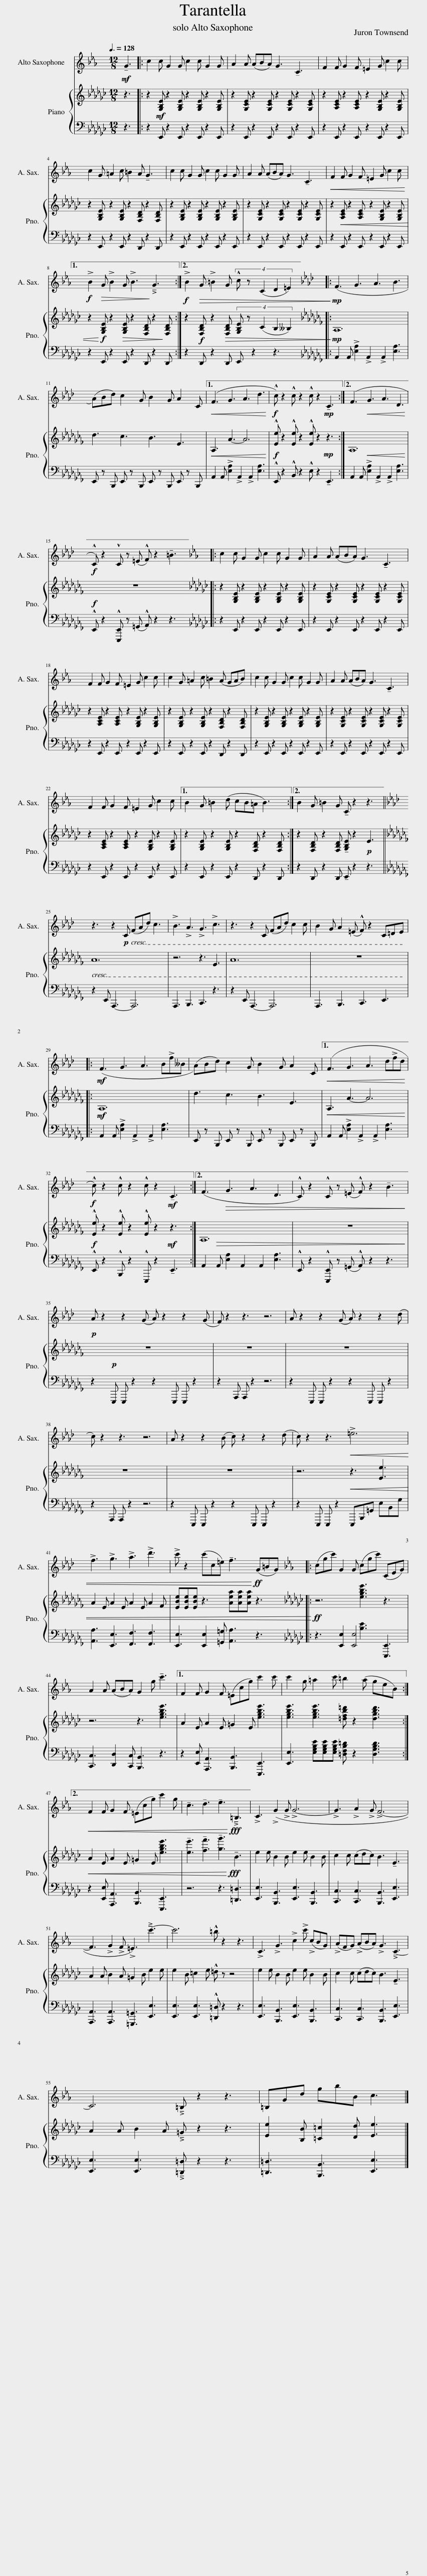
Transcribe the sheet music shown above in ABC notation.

X:1
%%score 1 { 2 | ( 3 4 ) }
L:1/8
Q:3/8=128
M:12/8
I:linebreak $
K:Gb
V:1 treble transpose=-9
V:2 treble
V:3 bass
V:4 bass
V:1
[K:Eb]!mf! !tenuto!G3 |:!mf! c2 c G2 G c2 c G2 G | A2 A (ABA) G3 !tenuto!C3 | F2 F G2 F =E2 G c2 c |$ c2 G =A2 c =B2 A !tenuto!G3 | %5
 c2 c G2 G c2 c G2 G | A2 A (ABA) G3 !tenuto!C3 |!<(! F2 F G2 F =E2 G c2 c!<)! |1$!f! !>!B2!>(! G !>!B2 G !>!B3!>)!!mf! G3 :|2!f! !>!B2!>(! G !>!=B2 G (4:3:5!^!c z (C2 D2 =E2)!>)! |: %10
[K:Ab]!mp! (F3!<(! G3 A3 B3!<)! |$!mf! (A)!>(!Bd) c2 G B2 G A2 C!>)! |1!<(! (F3 G3 A3 d3!<)! |!f! !^!c) z2 !^!c z2 !^!c z2!mp! !tenuto!C3 :|2!mp! (F3!<(! G3 A3 D3!<)! |$ %15
!f! !^!C) z2 !^!C z (=E !^!F) z2 !tenuto!=B3 |:[K:Eb] c2 c G2 G c2 c G2 G | A2 A (ABA) G3 !tenuto!C3 |$ F2 F G2 F =E2 G c2 c | c2 G =A2 c =B2 (A GAB) | %20
 c2 c G2 G c2 c G2 G | A2 A (ABA) G3 !tenuto!C3 |$ F2 F G2 F =E2 G c2 c |1 B2 G =B2 (d cB=A B3) :|2 B2 G =B2 G !tenuto!C z2 z3 ||$ %25
[K:Ab] z3 z2!p! C (FAd) c3 | !>!B3 !>!A3 !>!G3 !>!c3 | z3 z2 C (FAd) c2 c | B2 G A2 (=E !^!F) z2 C=DE |:$!mf! (F3 G3 A3 B!>!f__B | %30
 (A)Bd) c2 G B2 G A2 C |1!<(! (F3 G3 A3 d!>!fd!<)! |$!f! !^!c) z2 !^!c z2 !^!c z2!mf! !tenuto!C3 :|2!mf! (F3!>(! G3 A3 D3 | !^!C) z2 !^!C z (=E !^!F) z2 !tenuto!B3!>)! ||$ %35
!p! A z2 z2 (G A) z2 z2 (G | F) z2 z3 z6 | A z2 z2 (G A) z2 z2 (d |$ c) z2 z3 z6 | A z2 z2 (B c) z2 z2 (d | %40
 c) z2 z3!<(! !>!=e6 |$ !>!f3 !>!g3 !>!a3 !>!d'3 | !>!c' z2 (c'c=e) !tenuto!f3!<)!!ff! (G=BG) |:[K:Eb] (cgc') G2 G (cgc') (CEG) |$ A2 A (ABA) G2 g !tenuto!c'3 |1 %45
 F2 F G2 F (=Ecg) c'2 c' | c'2 g =a2 c' =b2 (a ge=B) :|2$!<(! F2 F G2 F (=Ecg) c'2 g | !tenuto!c3 !tenuto!d3 !tenuto!e3!<)!!fff! =B,3 || !>!C3 (!>!G2 !>!G !>!G6- | %50
 !>!G3 !>!A2 !>!G !>!F6- |$ F3 !>!G2 !>!F !>!=E3) c'3- | c'6 !^!=b z2 z3 | !>!C3 !>!G3 !>!c2 !>!c' (!>!cBG) | (!>!AFG) (!>!ABA) !>!G3 C3- |$ %55
 C6 =B, z2 z3 |[M:9/8] =B,Gd g=b=B c3 |] %57
V:2
 z3 |: z2!mf! [G,B,E] z2 [G,B,E] z2 [G,B,E] z2 [G,B,E] | z2 [G,CE] z2 [G,CE] z2 [G,CE] z2 [G,CE] | z2 [A,CE] z2 [A,CE] z2 [=G,B,E] z2 [G,B,E] |$ z2 [G,B,E] z2 [G,B,E] z2 [F,B,=D] z2 [F,B,D] | %5
 z2 [G,B,E] z2 [G,B,E] z2 [G,B,E] z2 [G,B,E] | z2 [G,CE] z2 [G,CE] z2 [G,CE] z2 [G,CE] | z2!<(! [A,CE] z2 [A,CE] z2 [=G,B,E] z2 [G,B,E] |1$ z2!<)!!f! [G,B,E] z2!>(! [G,B,E] z2 [F,B,D] z2!>)!!mf! [F,B,D] :|2 z2!f! [F,B,D] z2!>(! [F,B,=D] (4:3:5[G,B,E] z (C2 B,2 __B,2)!>)! |: %10
[K:Cb]!mp! A,12 |$!mf! d3 c3 B3 E3 |1!<(! A,3 A3- A6!<)! |!f! !^![Ee] z2 !^![Ee] z2 !^![Ee] z2!mp! z3 :|2!mp! A,12 |$ %15
!f! z12 |:[K:Gb] z2 [G,B,E] z2 [G,B,E] z2 [G,B,E] z2 [G,B,E] | z2 [G,CE] z2 [G,CE] z2 [G,CE] z2 [G,CE] |$ z2 [A,CE] z2 [A,CE] z2 [=G,B,E] z2 [G,B,E] | z2 [G,B,E] z2 [G,B,E] z2 [F,B,=D] z2 [F,B,D] | %20
 z2 [G,B,E] z2 [G,B,E] z2 [G,B,E] z2 [G,B,E] | z2 [G,CE] z2 [G,CE] z2 [G,CE] z2 [G,CE] |$ z2 [A,CE] z2 [A,CE] z2 [=G,B,E] z2 [G,B,E] |1 z2 [G,B,E] z2 [G,B,E] z2 [F,B,=D] z2 [F,B,D] :|2 z2 [F,B,D] z2 [F,B,=D] !tenuto![G,B,E] z2!p! E3 ||$ %25
[K:Cb] A12 | z6 z3 E3 | A12 | z12 |:$!mf! A,12 | %30
 d3 c3 B3 E3 |1!<(! A,3 A3- A6!<)! |$!f! !^![Ee] z2 !^![Ee] z2 !^![Ee] z2!mf! z3 :|2!mf! A,12 | z12 ||$ %35
 z12 | z12 | z12 |$ z12 | z12 | %40
 z6!<(! z3 [Ee]3 |$ A2 E A2 E A2 E A2 F | [EBe][EBe][EBe] z3 [Aea][Aea][Aea] z3!<)! |:[K:Gb]!ff! z6 [egbe']3 z3 |$ z6 z3 [egbe']3 |1 %45
 A2 E A2 E =G2 E [e=gbe']3 | [egbe']3 [egbe']3 [=dfb=d'] z2 [dgbd']3 :|2$!<(! A2 E A2 E =G2 E [e=gbe']3 | !tenuto![ee']3 !tenuto![ff']3 !tenuto![gg']3!<)!!fff! !tenuto!B3 || e2 e B2 B e2 e B2 B | %50
 c2 c (cdc) B3 !tenuto!E3 |$ A2 A B2 A =G2 B e2 e | e2 B =c2 e !^!=d z z4 | e2 e B2 B e2 e B2 B | c2 c (cdc) B3 !tenuto!E3 |$ %55
 A2 A B2 A =G z2 z3 |[M:9/8] [Ee]2 [B,B] [=C=c]2 [=D=d] [Ee]3 |] %57
V:3
 z3 |: z2 E,, z2 E,, z2 E,, z2 E,, | z2 E,, z2 E,, z2 E,, z2 E,, | z2 E,, z2 E,, z2 E,, z2 E,, |$ z2 E,, z2 E,, z2 =D,, z2 D,, | %5
 z2 E,, z2 E,, z2 E,, z2 E,, | z2 E,, z2 E,, z2 E,, z2 E,, | z2 E,, z2 E,, z2 E,, z2 E,, |1$ z2 E,, z2 E,, z2 D,, z2 D,, :|2 z2 D,, z2 =D,, E,, z2 z3 |: %10
[K:Cb] A,,2!<(! A,, !>![E,A,]2 !>!A,,2 !>!A,,2 [E,A,]3!<)! |$ E,,!>(! z B,,, E,, z B,,, E,, z B,,, E,, z B,,,!>)! |1 A,,2 A,, !>![E,A,]2 !>!A,,2 !>!A,,2 [E,A,]3 | !^!E,, z2 !^!B,, z2 !^!E, z2 !tenuto!E,,3 :|2 A,,2 A,,!<(! !>![E,A,]2 !>!A,,2 !>!A,,2 [E,A,]3!<)! |$ %15
 !^!E,, z2 !^![E,,,E,,] z (=G,, !^!A,,) z2 z3 |:[K:Gb] z2 E,, z2 E,, z2 E,, z2 E,, | z2 E,, z2 E,, z2 E,, z2 E,, |$ z2 E,, z2 E,, z2 E,, z2 E,, | z2 E,, z2 E,, z2 =D,, z2 D,, | %20
 z2 E,, z2 E,, z2 E,, z2 E,, | z2 E,, z2 E,, z2 E,, z2 E,, |$ z2 E,, z2 E,, z2 E,, z2 E,, |1 z2 E,, z2 E,, z2 =D,, z2 D,, :|2 z2 D,, z2 =D,, !tenuto!E,, z2 z3 ||$ %25
[K:Cb] z2 E,, A,,,3- A,,,6 | A,,,3 B,,,3 C,,3 z3 | z2 E,, A,,,3- A,,,6 | A,,,3 B,,,3 C,,3 E,,3 |:$ A,,2 A,, !>![E,A,]2 !>!A,,2 !>!A,,2 [E,A,]3 | %30
 E,, z B,,, E,, z B,,, E,, z B,,, E,, z B,,, |1 A,,2 A,, !>![E,A,]2 !>!A,,2 !>!A,,2 [E,A,]3 |$ !^!E,, z2 !^!B,,, z2 !^!E,,, z2 !tenuto!E,,3 :|2 A,,2!>(! A,, [E,A,]2 A,,2 A,,2 [E,A,]3 | !^!E,, z2 !^![E,,,E,,] z (=G,, !^!A,,) z2 z3!>)! ||$ %35
 z2!p! E,,, E,,, z2 z2 E,,, E,,, z2 | z2 A,,, A,,, z2 z6 | z2 E,,, E,,, z2 z2 E,,, E,,, z2 |$ z2 A,,, A,,, z2 z6 | z2 E,,, E,,, z2 z2 E,,, E,,, z2 | %40
 z2 E,,, E,,, z2 E,,,B,,,=G,, E,B,,=G, |$ [A,,A,]3 [E,,E,]3 [F,,F,]3 [F,,F,]3 | [E,,E,]3 [E,,E,]2 [=G,,=G,] [A,,A,]3 z3 |:[K:Gb] z3 [E,,E,]2 [E,,E,]4 [E,,,E,,]3 |$ [C,,C,]3 [D,,D,]2 [C,,C,] [B,,,B,,]3 z3 |1 %45
 z2 [E,,E,] [A,,,A,,]3 [B,,,B,,]3 [E,,,E,,]3 | [E,,E,]3 [E,G,B,E][E,G,B,E][E,G,B,E] [=D,F,B,=D] z2 [D,G,B,D]3 :|2$ z2 [E,,E,] [A,,,A,,]3 [B,,,B,,]3 [E,,,E,,]3 | z6 z3 [=D,,=D,]3 || [E,,E,]3 [B,,,B,,]3 [E,,E,]3 [B,,,B,,]3 | %50
 [C,,C,]3 [C,,C,]3 [B,,,B,,]3 [E,,E,]3 |$ [A,,,A,,]3 [A,,,A,,]3 [=G,,,=G,,]3 [E,,E,]3 | [E,,E,]3 [E,,E,]3 !^![=D,,=D,] z2 z3 | [E,,E,]3 [B,,,B,,]3 [E,,E,]3 [B,,,B,,]3 | [C,,C,]3 [C,,C,]3 [B,,,B,,]3 [E,,E,]3 |$ %55
 [E,,E,]3 [E,,E,]3 [=D,,=D,] z2 z3 |[M:9/8] [=D,,=D,]3 [B,,,B,,]3 [E,,E,]3 |] %57
V:4
 x3 |: x12 | x12 | x12 |$ x12 | %5
 x12 | x12 | x12 |1$ x12 :|2 x12 |: %10
[K:Cb] x12 |$ x12 |1 x12 | x12 :|2 x12 |$ %15
 x12 |:[K:Gb] x12 | x12 |$ x12 | x12 | %20
 x12 | x12 |$ x12 |1 x12 :|2 x12 ||$ %25
[K:Cb] x12 | x12 | x12 | x12 |:$ x12 | %30
 x12 |1 x12 |$ x12 :|2 x12 | x12 ||$ %35
 x12 | x12 | x12 |$ x12 | x12 | %40
 x12 |$ x12 | x12 |:[K:Gb] x6 [B,E]3 x3 |$ x12 |1 %45
 x12 | x12 :|2$ x12 | x12 || x12 | %50
 x12 |$ x12 | x12 | x12 | x12 |$ %55
 x12 |[M:9/8] x9 |] %57
